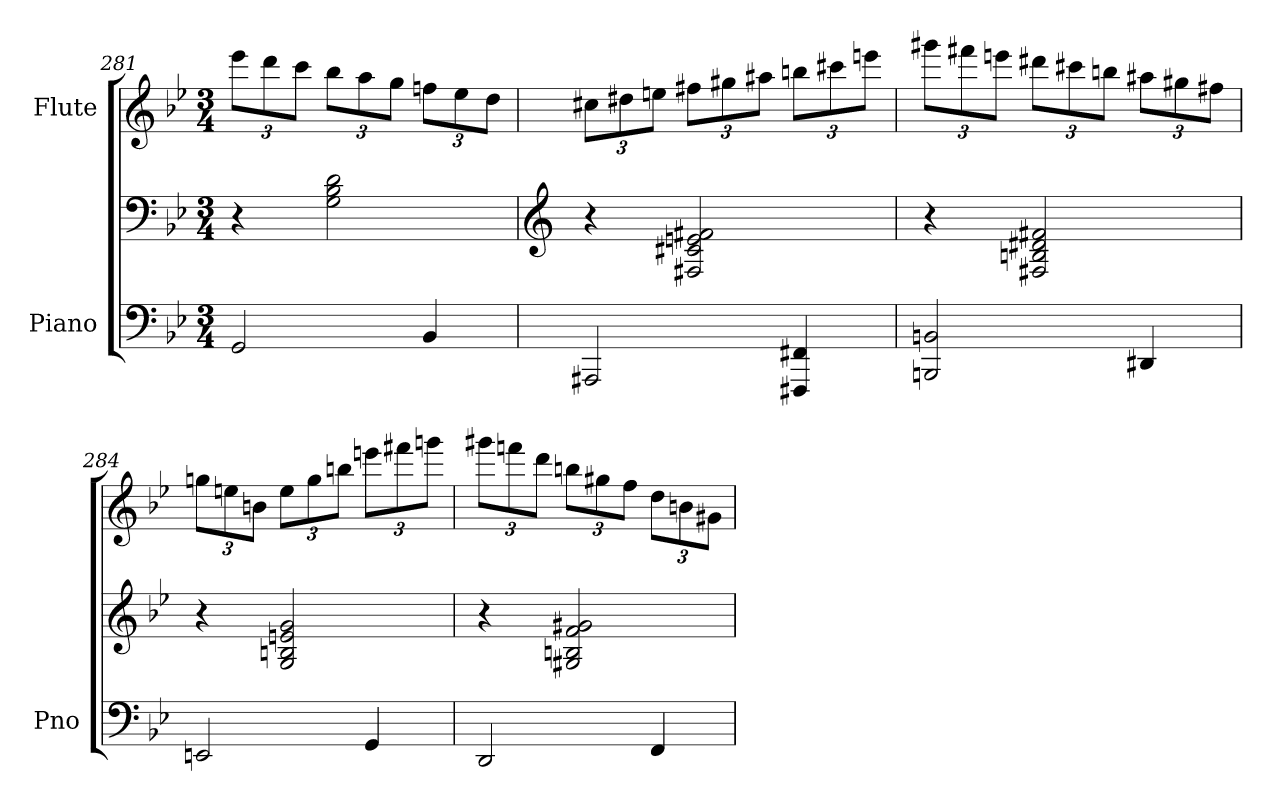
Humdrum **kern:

**kern	**kern	**kern
*part2	*part2	*part1
*staff3	*staff2	*staff1
*I"Piano	*	*I"Flute
*I'Pno	*	*
*clefF4	*clefF4	*clefG2
*k[b-e-]	*k[b-e-]	*k[b-e-]
*B-:	*B-:	*B-:
*M3/4	*M3/4	*M3/4
*	*	*Xbrackettup
=281	=281	=281
2GG/	4r	12eee-i\L
.	.	12ddd\
.	.	12ccc\J
.	2G\ 2B-\ 2d\	12bb-\L
.	.	12aa\
.	.	12gg\J
4BB-/	.	12ffni\L
.	.	12ee-\
.	.	12dd\J
!!LO:LB:g=z
=282	=282	=282
*	*clefG2	*
2AAA#X/	4r	12cc#X\L
.	.	12dd#X\
.	.	12een\J
.	2F#X/ 2c#X/ 2en/ 2f#X/	12ff#X\L
.	.	12gg#X\
.	.	12aa#X\J
4FFF#X/ 4FF#X/	.	12bbn\L
.	.	12ccc#X\
.	.	12eeen\J
=283	=283	=283
2BBBn/ 2BBn/	4r	12ggg#X\L
.	.	12fff#X\
.	.	12eeen\J
.	2F#X/ 2Bn/ 2d#X/ 2f#X/	12ddd#X\L
.	.	12ccc#X\
.	.	12bbn\J
4DD#X/	.	12aa#X\L
.	.	12gg#X\
.	.	12ff#X\J
!!LO:LB:g=z
=284	=284	=284
2EEn/	4r	12ggni\L
.	.	12een\
.	.	12bn\J
.	2G/ 2Bn/ 2en/ 2g/	12ee\L
.	.	12gg\
.	.	12bbn\J
4GG/	.	12eeen\L
.	.	12fff#X\
.	.	12gggni\J
=285	=285	=285
2DD/	4r	12ggg#X\L
.	.	12fffni\
.	.	12ddd\J
.	2G#X/ 2Bn/ 2f/ 2g#X/	12bbn\L
.	.	12gg#X\
.	.	12ff\J
4FF/	.	12dd\L
.	.	12bn\
.	.	12g#X\J
=	=	=
*-	*-	*-
